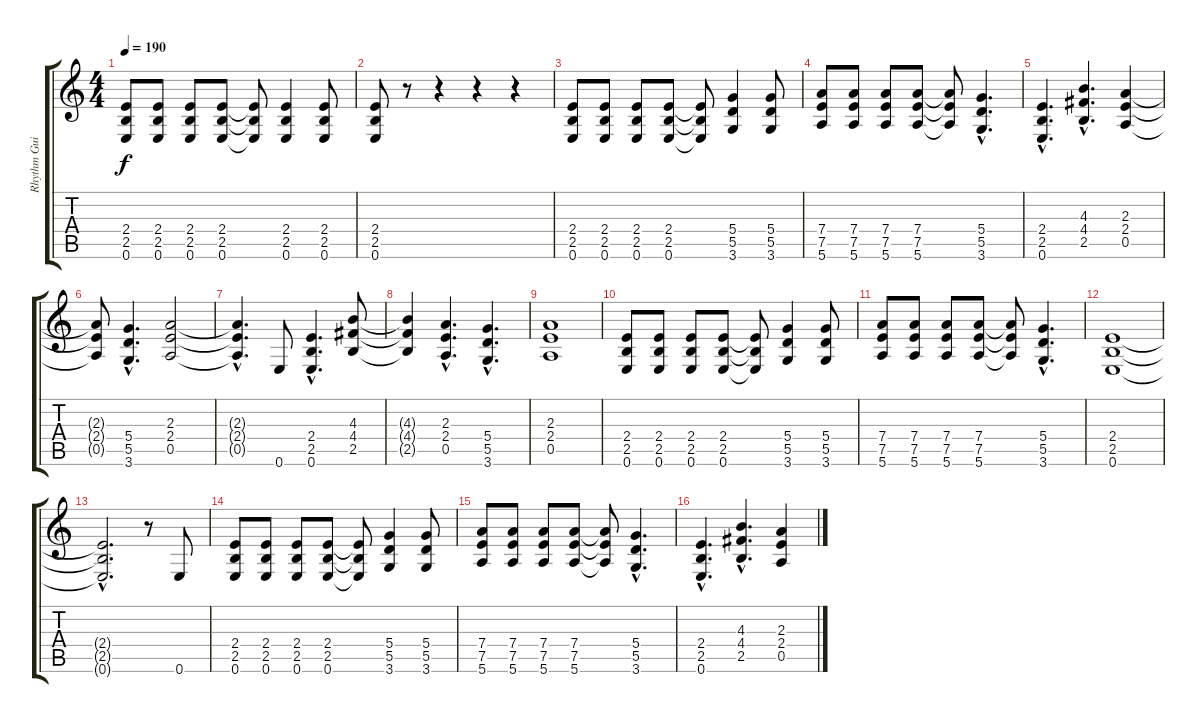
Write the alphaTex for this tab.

\track ("Rhythm Guitar 2" "Rhythm Gui") {instrument overdrivenguitar}
\staff {score tabs}
\tuning (E4 B3 G3 D3 A2 E2) {hide}
\ts (4 4)
\tempo 190
\clef g2
\ks c
(2.4 2.5 0.6).8{dy f volume 9} (2.4 2.5 0.6).8 (2.4 2.5 0.6).8 (2.4 2.5 0.6).8 (2.4{t} 2.5{t} 0.6{t}).8 (2.4 2.5 0.6).4 (2.4 2.5 0.6).8 |
(2.4 2.5 0.6).8 r.8 r.4 r.4 r.4 |
(2.4 2.5 0.6).8 (2.4 2.5 0.6).8 (2.4 2.5 0.6).8 (2.4 2.5 0.6).8 (2.4{t} 2.5{t} 0.6{t}).8 (5.4 5.5 3.6).4 (5.4 5.5 3.6).8 |
(7.4 7.5 5.6).8 (7.4 7.5 5.6).8 (7.4 7.5 5.6).8 (7.4 7.5 5.6).8 (7.4{t} 7.5{t} 5.6{t}).8 (5.4{hac} 5.5{hac} 3.6{hac}).4{d} |
(2.4{hac} 2.5{hac} 0.6{hac}).4{d} (4.3{hac} 4.4{hac} 2.5{hac}).4{d} (2.3 2.4 0.5).4 |
(2.3{t} 2.4{t} 0.5{t}).8 (5.4{hac} 5.5{hac} 3.6{hac}).4{d} (2.3 2.4 0.5).2 |
(2.3{hac t} 2.4{hac t} 0.5{hac t}).4{d} 0.6.8 (2.4{hac} 2.5{hac} 0.6{hac}).4{d} (4.3 4.4 2.5).8 |
(4.3{t} 4.4{t} 2.5{t}).4 (2.3{hac} 2.4{hac} 0.5{hac}).4{d} (5.4{hac} 5.5{hac} 3.6{hac}).4{d} |
(2.3 2.4 0.5).1 |
(2.4 2.5 0.6).8 (2.4 2.5 0.6).8 (2.4 2.5 0.6).8 (2.4 2.5 0.6).8 (2.4{t} 2.5{t} 0.6{t}).8 (5.4 5.5 3.6).4 (5.4 5.5 3.6).8 |
(7.4 7.5 5.6).8 (7.4 7.5 5.6).8 (7.4 7.5 5.6).8 (7.4 7.5 5.6).8 (7.4{t} 7.5{t} 5.6{t}).8 (5.4{hac} 5.5{hac} 3.6{hac}).4{d} |
(2.4 2.5 0.6).1 |
(2.4{hac t} 2.5{hac t} 0.6{hac t}).2{d} r.8 0.6.8 |
(2.4 2.5 0.6).8 (2.4 2.5 0.6).8 (2.4 2.5 0.6).8 (2.4 2.5 0.6).8 (2.4{t} 2.5{t} 0.6{t}).8 (5.4 5.5 3.6).4 (5.4 5.5 3.6).8 |
(7.4 7.5 5.6).8 (7.4 7.5 5.6).8 (7.4 7.5 5.6).8 (7.4 7.5 5.6).8 (7.4{t} 7.5{t} 5.6{t}).8 (5.4{hac} 5.5{hac} 3.6{hac}).4{d} |
(2.4{hac} 2.5{hac} 0.6{hac}).4{d} (4.3{hac} 4.4{hac} 2.5{hac}).4{d} (2.3 2.4 0.5).4
